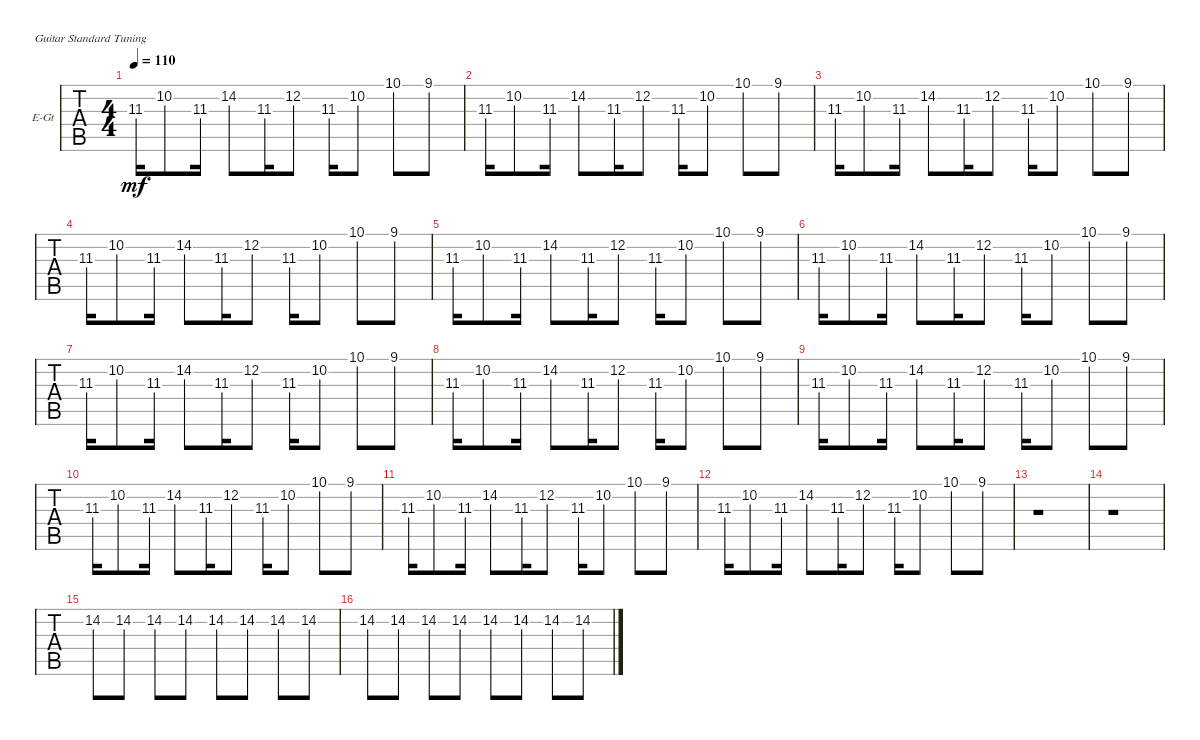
\defaultSystemsLayout 4
\bracketExtendMode groupsimilarinstruments
\firstSystemTrackNameOrientation horizontal
\otherSystemsTrackNameOrientation horizontal
\track ("Nick" "E-Gt") {instrument overdrivenguitar}
\staff {tabs}
\tuning (E4 B3 G3 D3 A2 E2)
\ts (4 4)
\tempo 110
\clef g2
\ks c
11.3.16{dy mf instrument overdrivenguitar} 10.2.8 11.3.16 14.2.8 11.3.16 12.2.8 11.3.16 10.2.8 10.1.8 9.1.8 |
11.3.16 10.2.8 11.3.16 14.2.8 11.3.16 12.2.8 11.3.16 10.2.8 10.1.8 9.1.8 |
11.3.16 10.2.8 11.3.16 14.2.8 11.3.16 12.2.8 11.3.16 10.2.8 10.1.8 9.1.8 |
11.3.16 10.2.8 11.3.16 14.2.8 11.3.16 12.2.8 11.3.16 10.2.8 10.1.8 9.1.8 |
11.3.16 10.2.8 11.3.16 14.2.8 11.3.16 12.2.8 11.3.16 10.2.8 10.1.8 9.1.8 |
11.3.16 10.2.8 11.3.16 14.2.8 11.3.16 12.2.8 11.3.16 10.2.8 10.1.8 9.1.8 |
11.3.16 10.2.8 11.3.16 14.2.8 11.3.16 12.2.8 11.3.16 10.2.8 10.1.8 9.1.8 |
11.3.16 10.2.8 11.3.16 14.2.8 11.3.16 12.2.8 11.3.16 10.2.8 10.1.8 9.1.8 |
11.3.16 10.2.8 11.3.16 14.2.8 11.3.16 12.2.8 11.3.16 10.2.8 10.1.8 9.1.8 |
11.3.16 10.2.8 11.3.16 14.2.8 11.3.16 12.2.8 11.3.16 10.2.8 10.1.8 9.1.8 |
11.3.16 10.2.8 11.3.16 14.2.8 11.3.16 12.2.8 11.3.16 10.2.8 10.1.8 9.1.8 |
11.3.16 10.2.8 11.3.16 14.2.8 11.3.16 12.2.8 11.3.16 10.2.8 10.1.8 9.1.8 |
r.1 |
r.1 |
14.2.8 14.2.8 14.2.8 14.2.8 14.2.8 14.2.8 14.2.8 14.2.8 |
14.2.8 14.2.8 14.2.8 14.2.8 14.2.8 14.2.8 14.2.8 14.2.8
